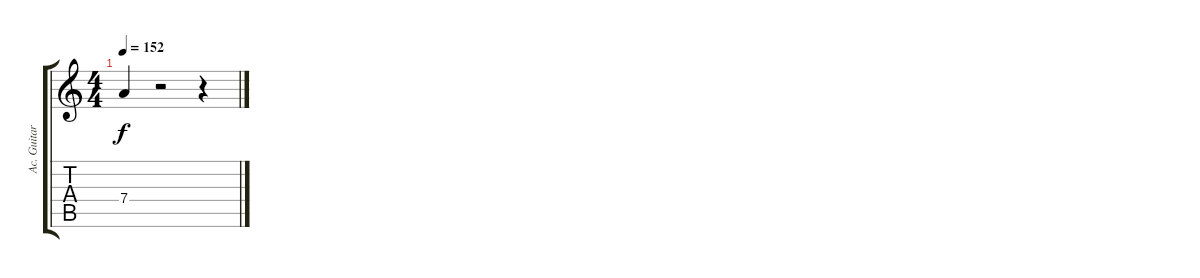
\track ("Ac. Guitar I" "Ac. Guitar") {instrument acousticguitarsteel}
\staff {score tabs}
\tuning (E4 B3 G3 D3 A2 E2) {hide}
\ts (4 4)
\tempo 152
\clef g2
\ks c
7.4{t}.4{dy f} r.2 r.4
